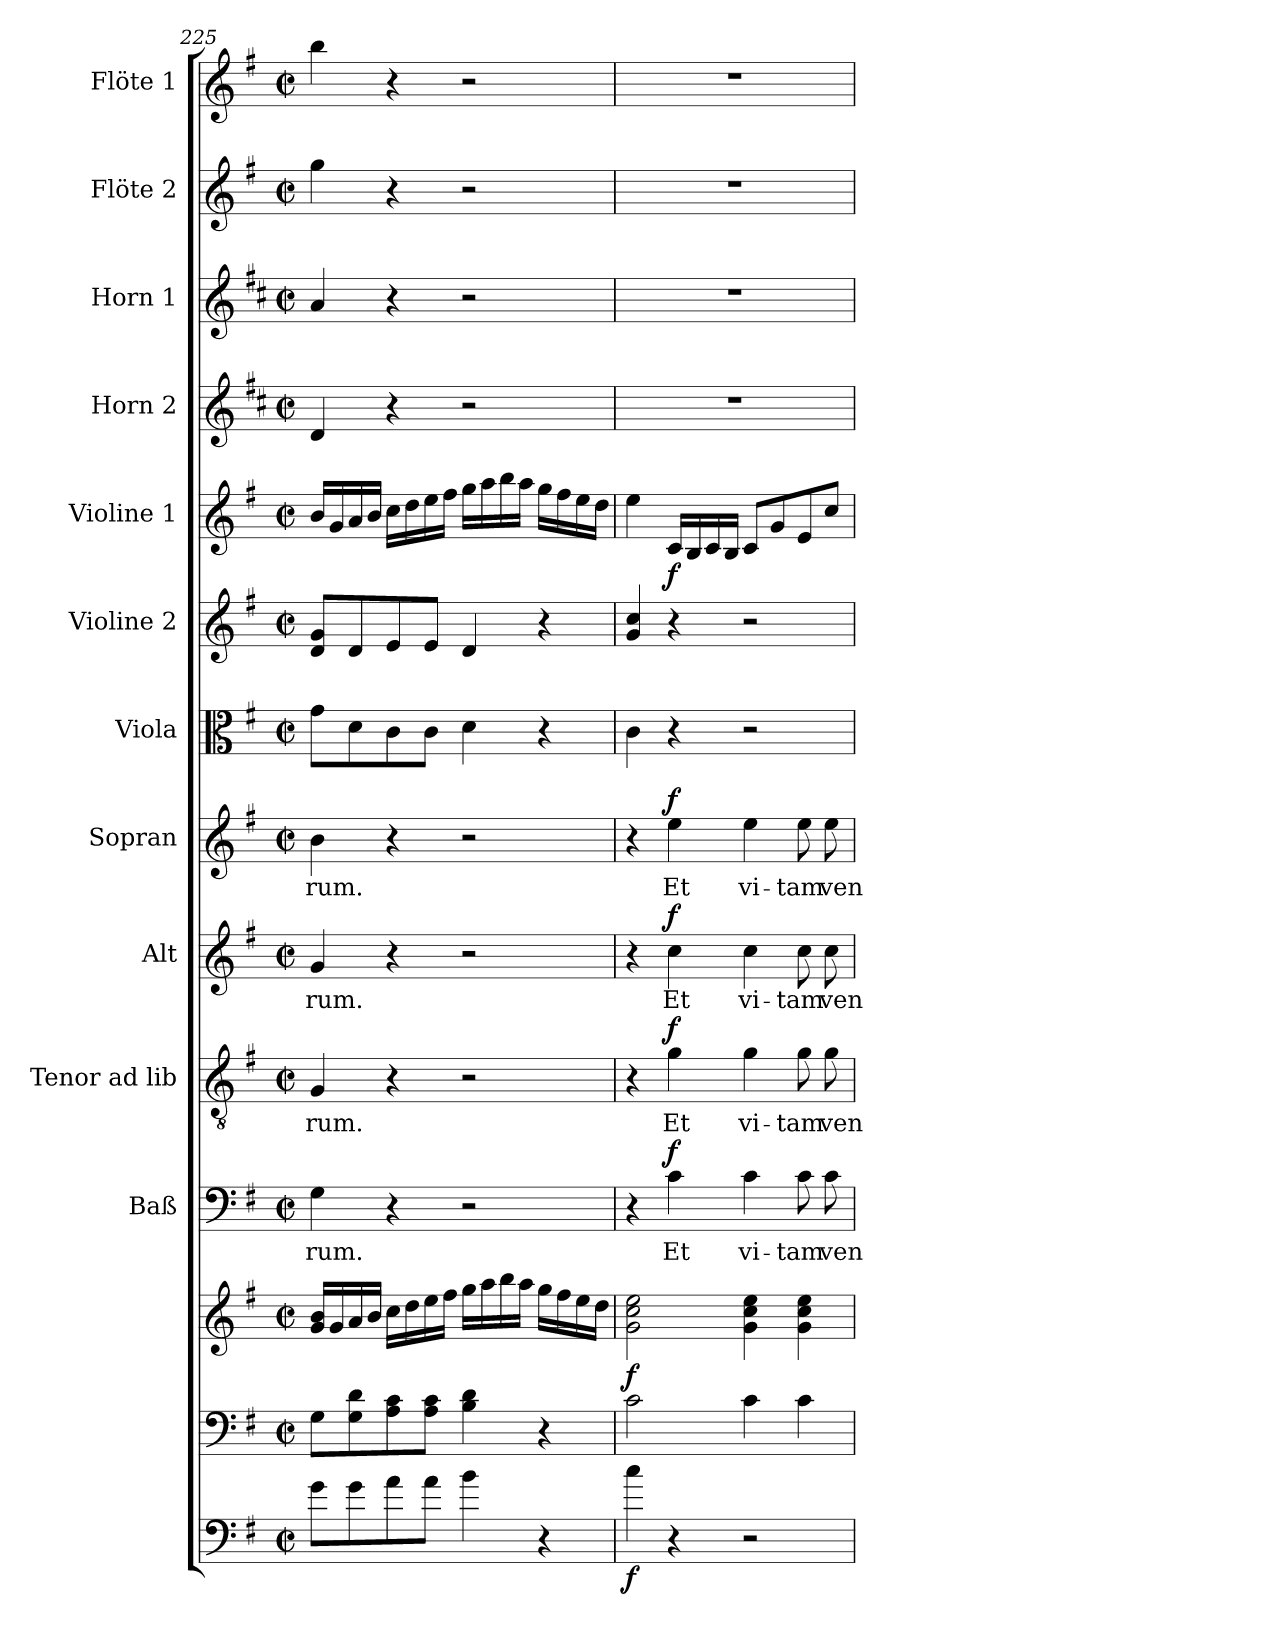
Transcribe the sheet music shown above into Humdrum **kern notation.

**kern	**dynam	**kern	**kern	**dynam	**kern	**text	**dynam	**kern	**text	**dynam	**kern	**text	**dynam	**kern	**text	**dynam	**kern	**kern	**kern	**dynam	**kern	**kern	**kern	**kern
*part13	*part13	*part12	*part12	*part12	*part11	*part11	*part11	*part10	*part10	*part10	*part9	*part9	*part9	*part8	*part8	*part8	*part7	*part6	*part5	*part5	*part4	*part3	*part2	*part1
*staff14	*staff14	*staff13	*staff12	*staff12/13	*staff11	*staff11	*staff11	*staff10	*staff10	*staff10	*staff9	*staff9	*staff9	*staff8	*staff8	*staff8	*staff7	*staff6	*staff5	*staff5	*staff4	*staff3	*staff2	*staff1
*	*	*	*	*	*I"Baß	*	*	*I"Tenor ad lib	*	*	*I"Alt	*	*	*I"Sopran	*	*	*I"Viola	*I"Violine 2	*I"Violine 1	*	*I"Horn 2	*I"Horn 1	*I"Flöte 2	*I"Flöte 1
*	*	*	*	*	*I'Baß	*	*	*I'Ten	*	*	*I'Alt	*	*	*I'Sop	*	*	*I'Vla.	*I'Vln. 2	*I'Vln. 1	*	*I'Hrn. 2	*I'Hrn. 1	*I'Fl. 2	*I'Fl. 1
*clefF4	*	*clefF4	*clefG2	*	*clefF4	*	*	*clefGv2	*	*	*clefG2	*	*	*clefG2	*	*	*clefC3	*clefG2	*clefG2	*	*clefG2	*clefG2	*clefG2	*clefG2
*ITrd7c12	*	*	*	*	*	*	*	*	*	*	*	*	*	*	*	*	*	*	*	*	*ITrd4c7	*ITrd4c7	*	*
*k[f#]	*	*k[f#]	*k[f#]	*	*k[f#]	*	*	*k[f#]	*	*	*k[f#]	*	*	*k[f#]	*	*	*k[f#]	*k[f#]	*k[f#]	*	*k[f#]	*k[f#]	*k[f#]	*k[f#]
*G:	*	*G:	*G:	*	*G:	*	*	*G:	*	*	*G:	*	*	*G:	*	*	*G:	*G:	*G:	*	*G:	*G:	*G:	*G:
*M2/2	*	*M2/2	*M2/2	*	*M2/2	*	*	*M2/2	*	*	*M2/2	*	*	*M2/2	*	*	*M2/2	*M2/2	*M2/2	*	*M2/2	*M2/2	*M2/2	*M2/2
*met(c|)	*	*met(c|)	*met(c|)	*	*met(c|)	*	*	*met(c|)	*	*	*met(c|)	*	*	*met(c|)	*	*	*met(c|)	*met(c|)	*met(c|)	*	*met(c|)	*met(c|)	*met(c|)	*met(c|)
=225	=225	=225	=225	=225	=225	=225	=225	=225	=225	=225	=225	=225	=225	=225	=225	=225	=225	=225	=225	=225	=225	=225	=225	=225
!	!	!	!	!	!	!LO:LY:b	!	!	!LO:LY:b	!	!	!LO:LY:b	!	!	!LO:LY:b	!	!	!	!	!	!	!	!	!
8G\L	.	8G\L	16g/ 16b/LL	.	4G\	-rum.	.	4G/	-rum.	.	4g/	-rum.	.	4b\	-rum.	.	8g\L	8d/ 8g/L	16b/LL	.	4G/	4d/	4gg\	4bb\
.	.	.	16g/	.	.	.	.	.	.	.	.	.	.	.	.	.	.	.	16g/	.	.	.	.	.
8G\	.	8G\ 8d\	16a/	.	.	.	.	.	.	.	.	.	.	.	.	.	8d\	8d/	16a/	.	.	.	.	.
.	.	.	16b/JJ	.	.	.	.	.	.	.	.	.	.	.	.	.	.	.	16b/JJ	.	.	.	.	.
8A\	.	8A\ 8c\	16cc\LL	.	4r	.	.	4r	.	.	4r	.	.	4r	.	.	8c\	8e/	16cc\LL	.	4r	4r	4r	4r
.	.	.	16dd\	.	.	.	.	.	.	.	.	.	.	.	.	.	.	.	16dd\	.	.	.	.	.
8A\J	.	8A\ 8c\J	16ee\	.	.	.	.	.	.	.	.	.	.	.	.	.	8c\J	8e/J	16ee\	.	.	.	.	.
.	.	.	16ff#\JJ	.	.	.	.	.	.	.	.	.	.	.	.	.	.	.	16ff#\JJ	.	.	.	.	.
4B\	.	4B\ 4d\	16gg\LL	.	2r	.	.	2r	.	.	2r	.	.	2r	.	.	4d\	4d/	16gg\LL	.	2r	2r	2r	2r
.	.	.	16aa\	.	.	.	.	.	.	.	.	.	.	.	.	.	.	.	16aa\	.	.	.	.	.
.	.	.	16bb\	.	.	.	.	.	.	.	.	.	.	.	.	.	.	.	16bb\	.	.	.	.	.
.	.	.	16aa\JJ	.	.	.	.	.	.	.	.	.	.	.	.	.	.	.	16aa\JJ	.	.	.	.	.
4r	.	4r	16gg\LL	.	.	.	.	.	.	.	.	.	.	.	.	.	4r	4r	16gg\LL	.	.	.	.	.
.	.	.	16ff#\	.	.	.	.	.	.	.	.	.	.	.	.	.	.	.	16ff#\	.	.	.	.	.
.	.	.	16ee\	.	.	.	.	.	.	.	.	.	.	.	.	.	.	.	16ee\	.	.	.	.	.
.	.	.	16dd\JJ	.	.	.	.	.	.	.	.	.	.	.	.	.	.	.	16dd\JJ	.	.	.	.	.
=226	=226	=226	=226	=226	=226	=226	=226	=226	=226	=226	=226	=226	=226	=226	=226	=226	=226	=226	=226	=226	=226	=226	=226	=226
!	!LO:DY:b	!	!	!LO:DY:b	!	!	!	!	!	!	!	!	!	!	!	!	!	!	!	!	!	!	!	!
4c\	f	2c\	2g\ 2cc\ 2ee\	f	4r	.	.	4r	.	.	4r	.	.	4r	.	.	4c\	4g/ 4cc/	4ee\	.	1r	1r	1r	1r
!	!	!	!	!	!	!LO:LY:b	!LO:DY:a	!	!LO:LY:b	!LO:DY:a	!	!LO:LY:b	!LO:DY:a	!	!LO:LY:b	!LO:DY:a	!	!	!	!LO:DY:b	!	!	!	!
4r	.	.	.	.	4c\	Et	f	4g\	Et	f	4cc\	Et	f	4ee\	Et	f	4r	4r	16c/LL	f	.	.	.	.
.	.	.	.	.	.	.	.	.	.	.	.	.	.	.	.	.	.	.	16B/	.	.	.	.	.
.	.	.	.	.	.	.	.	.	.	.	.	.	.	.	.	.	.	.	16c/	.	.	.	.	.
.	.	.	.	.	.	.	.	.	.	.	.	.	.	.	.	.	.	.	16B/JJ	.	.	.	.	.
!	!	!	!	!	!	!LO:LY:b	!	!	!LO:LY:b	!	!	!LO:LY:b	!	!	!LO:LY:b	!	!	!	!	!	!	!	!	!
2r	.	4c\	4g\ 4cc\ 4ee\	.	4c\	vi-	.	4g\	vi-	.	4cc\	vi-	.	4ee\	vi-	.	2r	2r	8c/L	.	.	.	.	.
.	.	.	.	.	.	.	.	.	.	.	.	.	.	.	.	.	.	.	8g/	.	.	.	.	.
!	!	!	!	!	!	!LO:LY:b	!	!	!LO:LY:b	!	!	!LO:LY:b	!	!	!LO:LY:b	!	!	!	!	!	!	!	!	!
.	.	4c\	4g\ 4cc\ 4ee\	.	8c\	-tam	.	8g\	-tam	.	8cc\	-tam	.	8ee\	-tam	.	.	.	8e/	.	.	.	.	.
!	!	!	!	!	!	!LO:LY:b	!	!	!LO:LY:b	!	!	!LO:LY:b	!	!	!LO:LY:b	!	!	!	!	!	!	!	!	!
.	.	.	.	.	8c\	ven-	.	8g\	ven-	.	8cc\	ven-	.	8ee\	ven-	.	.	.	8cc/J	.	.	.	.	.
=	=	=	=	=	=	=	=	=	=	=	=	=	=	=	=	=	=	=	=	=	=	=	=	=
*-	*-	*-	*-	*-	*-	*-	*-	*-	*-	*-	*-	*-	*-	*-	*-	*-	*-	*-	*-	*-	*-	*-	*-	*-
